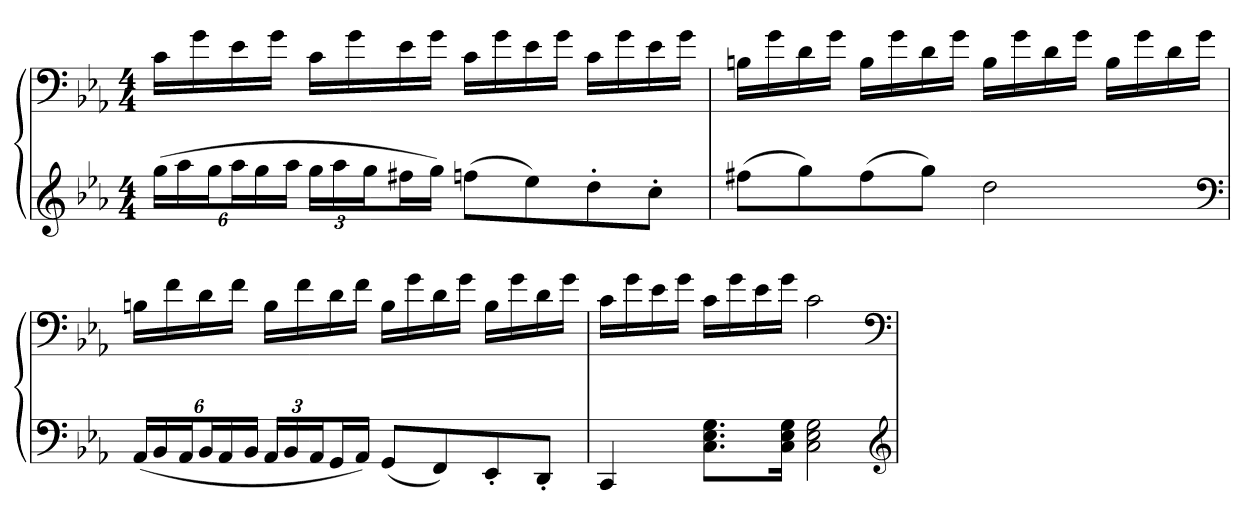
**kern	**kern
*part1	*part1
*staff2	*staff1
*clefG2	*clefF4
*k[b-e-a-]	*k[b-e-a-]
*c:	*c:
*M4/4	*M4/4
=	=
(24ggLL	16cLL
24aa-	.
.	16g
24ggJ	.
24aa-L	16e-
24gg	.
.	16gJJ
24aa-JJ	.
24ggLL	16cLL
24aa-	.
.	16g
24ggJ	.
16ff#XL	16e-
16ggJJ)	16gJJ
(8ffnL	16cLL
.	16g
8ee-)	16e-
.	16gJJ
8dd'	16cLL
.	16g
8cc'J	16e-
.	16gJJ
=	=
(8ff#XL	16BnLL
.	16g
8gg)	16d
.	16gJJ
(8ff#	16BLL
.	16g
8ggJ)	16d
.	16gJJ
2dd	16BLL
.	16g
.	16d
.	16gJJ
.	16BLL
.	16g
.	16d
.	16gJJ
*clefF4	*
=	=
(24AA-LL	16BnLL
24BB-	.
.	16f
24AA-J	.
24BB-L	16d
24AA-	.
.	16fJJ
24BB-JJ	.
24AA-LL	16BLL
24BB-	.
.	16f
24AA-J	.
16GGL	16d
16AA-JJ)	16fJJ
(8GGL	16BLL
.	16g
8FF)	16d
.	16gJJ
8EE-'	16BLL
.	16g
8DD'J	16d
.	16gJJ
=	=
4CC	16cLL
.	16g
.	16e-
.	16gJJ
8.C 8.E- 8.GL	16cLL
.	16g
.	16e-
16C 16E- 16GJk	16gJJ
2C 2E- 2G	2c
*clefG2	*clefF4
=	=
*-	*-
